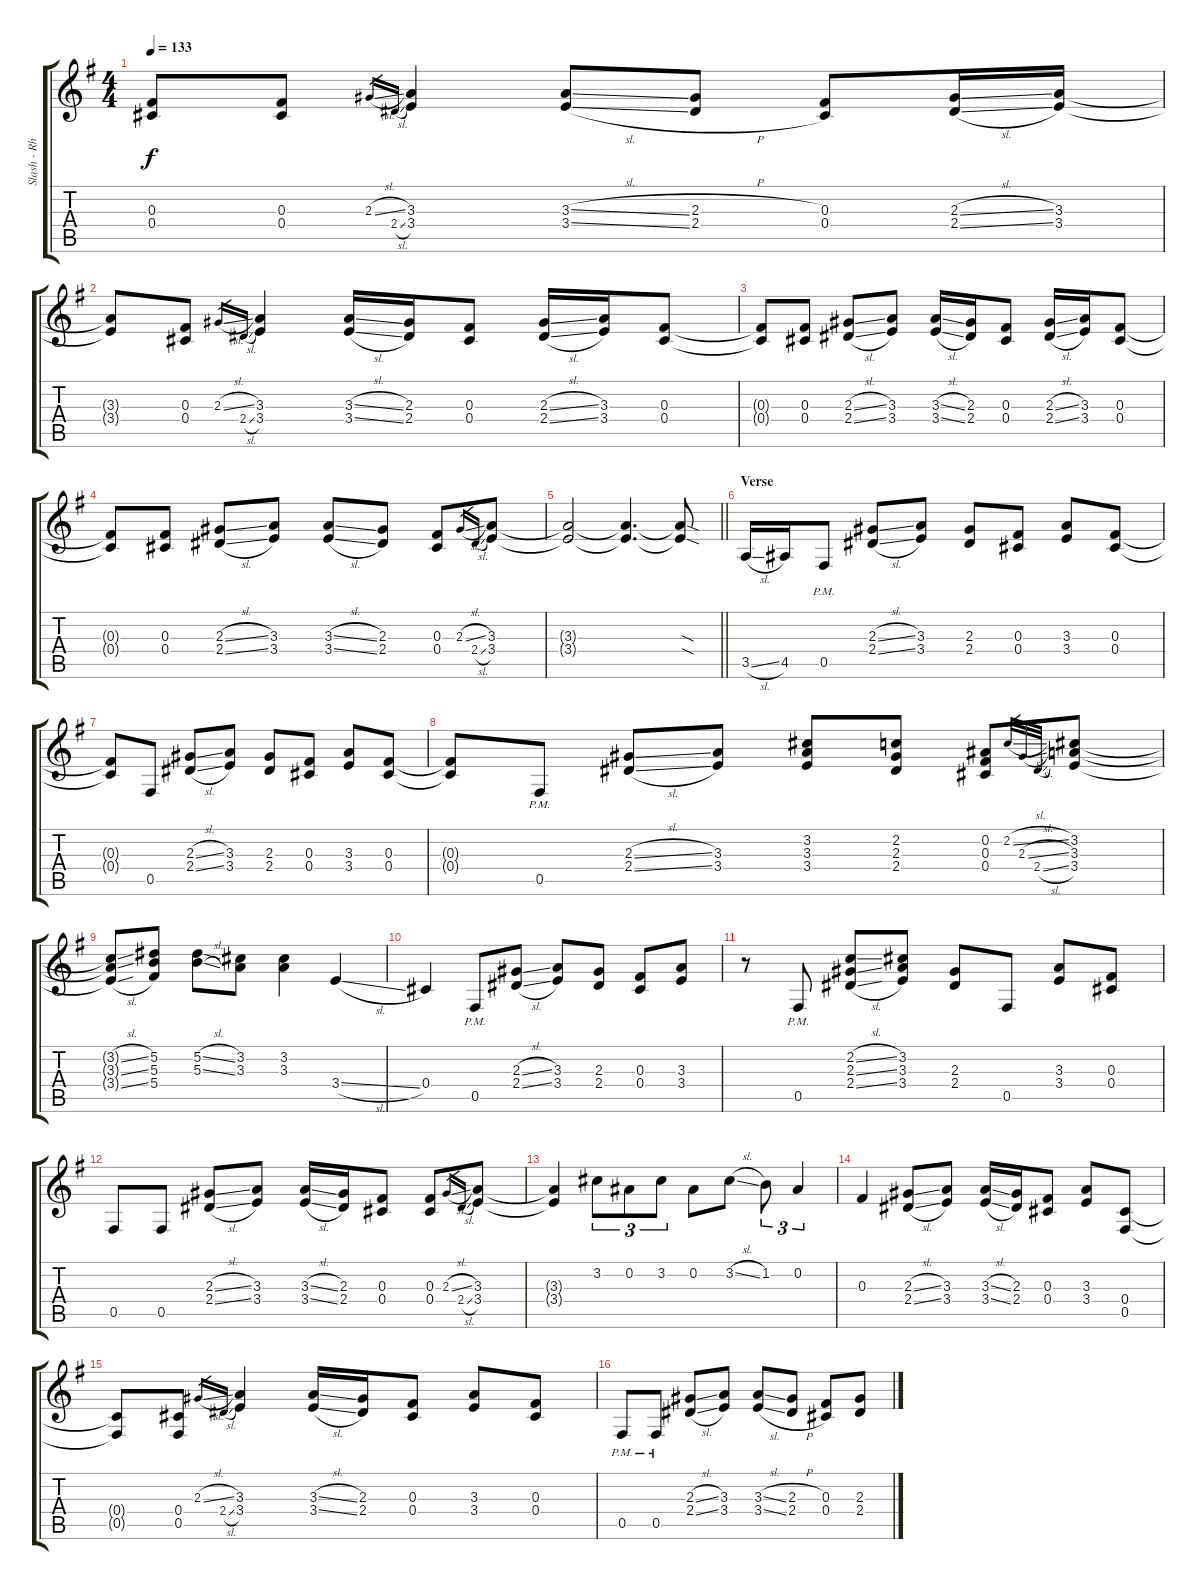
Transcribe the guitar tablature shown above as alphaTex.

\track ("Slash - Rhytm Guitar" "Slash - Rh") {instrument distortionguitar}
\staff {score tabs}
\tuning (Db4 Bb3 Gb3 Db3 Gb2 Db2) {hide}
\ts (4 4)
\tempo 133
\clef g2
\ks g
(0.3{t} 0.4{t}).8{dy f} (0.3 0.4).8 2.3{sl}.16{gr} 2.4{sl}.16{gr} (3.3 3.4).4 (3.3{sl} 3.4{sl}).8 (2.3{h} 2.4{h}).8 (0.3 0.4).8 (2.3{sl} 2.4{sl}).16 (3.3 3.4).16 |
(3.3{t} 3.4{t}).8 (0.3 0.4).8 2.3{sl}.16{gr} 2.4{sl}.16{gr} (3.3 3.4).4 (3.3{sl} 3.4{sl}).16 (2.3 2.4).16 (0.3 0.4).8 (2.3{sl} 2.4{sl}).16 (3.3 3.4).16 (0.3 0.4).8 |
(0.3{t} 0.4{t}).8 (0.3 0.4).8 (2.3{sl} 2.4{sl}).8 (3.3 3.4).8 (3.3{sl} 3.4{sl}).16 (2.3 2.4).16 (0.3 0.4).8 (2.3{sl} 2.4{sl}).16 (3.3 3.4).16 (0.3 0.4).8 |
(0.3{t} 0.4{t}).8 (0.3 0.4).8 (2.3{sl} 2.4{sl}).8 (3.3 3.4).8 (3.3{sl} 3.4{sl}).8 (2.3 2.4).8 (0.3 0.4).8 2.3{sl}.16{gr} 2.4{sl}.16{gr} (3.3 3.4).8 |
\barLineRight lightlight
(3.3{t} 3.4{t}).2 (3.3{t} 3.4{t}).4{d} (3.3{sod t} 3.4{sod t}).8 |
\section ("" "Verse")
3.5{sl}.16 4.5.16 0.5{pm}.8 (2.3{sl} 2.4{sl}).8 (3.3 3.4).8 (2.3 2.4).8 (0.3 0.4).8 (3.3 3.4).8 (0.3 0.4).8 |
(0.3{t} 0.4{t}).8 0.5.8 (2.3{sl} 2.4{sl}).8 (3.3 3.4).8 (2.3 2.4).8 (0.3 0.4).8 (3.3 3.4).8 (0.3 0.4).8 |
(0.3{t} 0.4{t}).8 0.5{pm}.8 (2.3{sl} 2.4{sl}).8 (3.3 3.4).8 (3.2 3.3 3.4).8 (2.2 2.3 2.4).8 (0.2 0.3 0.4).8 2.2{sl}.32{gr} 2.3{sl}.32{gr} 2.4{sl}.32{gr} (3.2 3.3 3.4).8 |
(3.2{sl t} 3.3{sl t} 3.4{sl t}).8 (5.2 5.3 5.4).8 (5.2{sl} 5.3{sl}).8 (3.2 3.3).8 (3.2 3.3).4 3.4{sl}.4 |
0.4.4 0.5{pm}.8 (2.3{sl} 2.4{sl}).8 (3.3 3.4).8 (2.3 2.4).8 (0.3 0.4).8 (3.3 3.4).8 |
r.8 0.5{pm}.8 (2.2{sl} 2.3{sl} 2.4{sl}).8 (3.2 3.3 3.4).8 (2.3 2.4).8 0.5.8 (3.3 3.4).8 (0.3 0.4).8 |
0.5.8 0.5.8 (2.3{sl} 2.4{sl}).8 (3.3 3.4).8 (3.3{sl} 3.4{sl}).16 (2.3 2.4).16 (0.3 0.4).8 (0.3 0.4).8 2.3{sl}.16{gr} 2.4{sl}.16{gr} (3.3 3.4).8 |
(3.3{t} 3.4{t}).4 3.2.8{tu (3 2)} 0.2.8{tu (3 2)} 3.2.8{tu (3 2)} 0.2.8 3.2{sl}.8 1.2.8{tu (3 2)} 0.2.4{tu (3 2)} |
0.3.4 (2.3{sl} 2.4{sl}).8 (3.3 3.4).8 (3.3{sl} 3.4{sl}).16 (2.3 2.4).16 (0.3 0.4).8 (3.3 3.4).8 (0.4 0.5).8 |
(0.4{t} 0.5{t}).8 (0.4 0.5).8 2.3{sl}.16{gr} 2.4{sl}.16{gr} (3.3 3.4).4 (3.3{sl} 3.4{sl}).16 (2.3 2.4).16 (0.3 0.4).8 (3.3 3.4).8 (0.3 0.4).8 |
0.5{pm}.8 0.5{pm}.8 (2.3{sl} 2.4{sl}).8 (3.3 3.4).8 (3.3{sl} 3.4{sl}).8 (2.3{h} 2.4{h}).8 (0.3 0.4).8 (2.3{sl} 2.4{sl}).8
